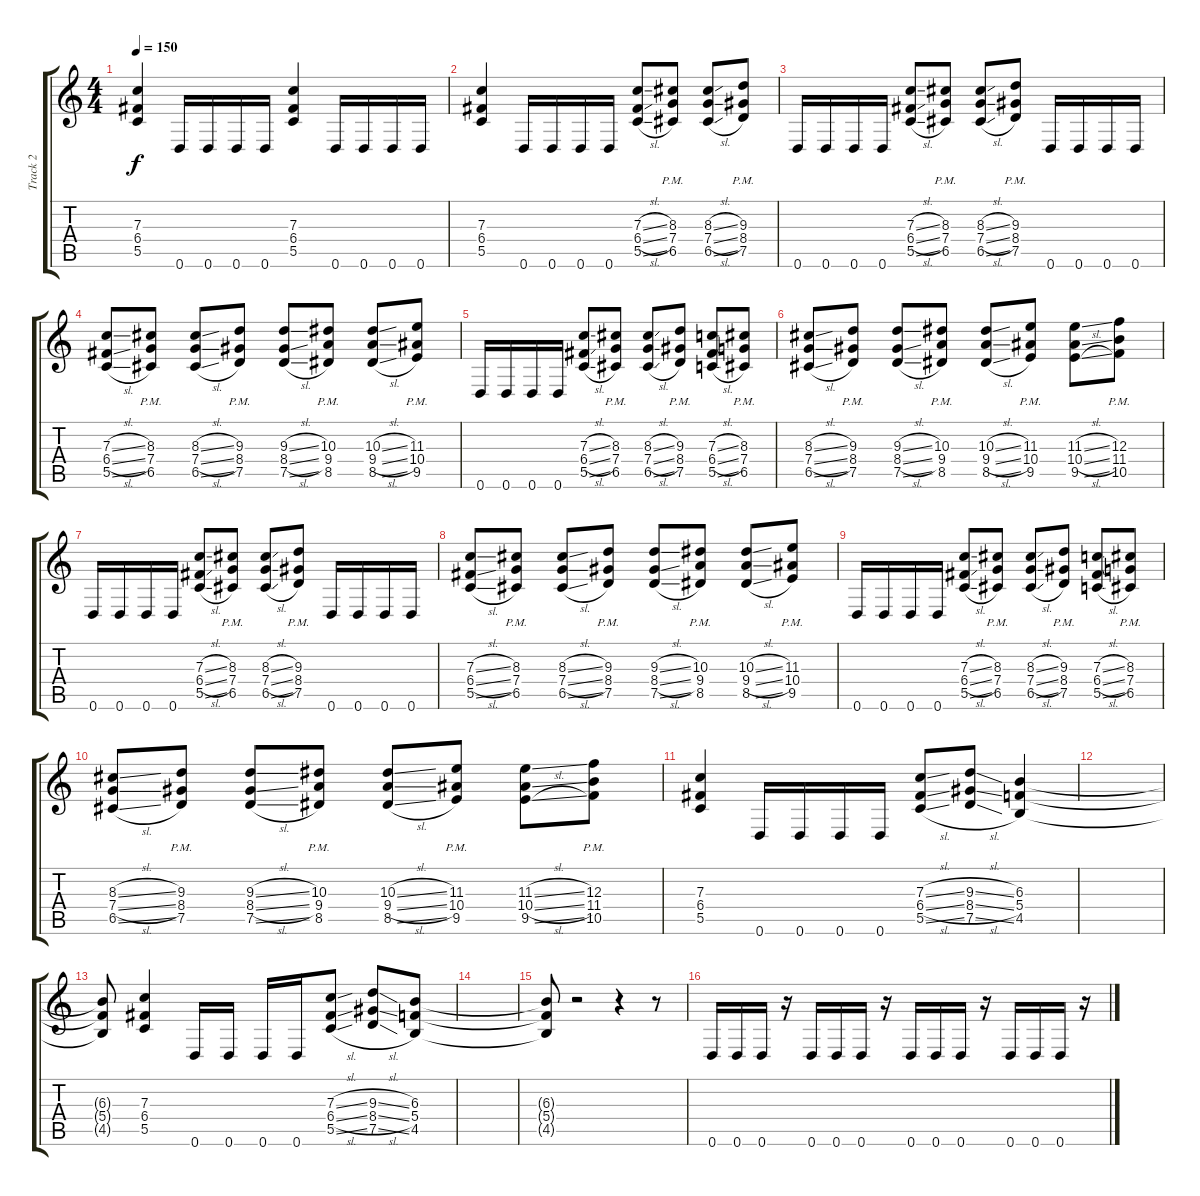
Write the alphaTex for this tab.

\track ("Track 2" "Track 2") {instrument distortionguitar}
\staff {score tabs}
\tuning (D4 A3 F3 C3 G2 D2) {hide}
\ts (4 4)
\tempo 150
\clef g2
\ks c
(7.3 6.4 5.5).4{dy f} 0.6.16 0.6.16 0.6.16 0.6.16 (7.3 6.4 5.5).4 0.6.16 0.6.16 0.6.16 0.6.16 |
(7.3 6.4 5.5).4 0.6.16 0.6.16 0.6.16 0.6.16 (7.3{sl} 6.4{sl} 5.5{sl}).8 (8.3 7.4 6.5{pm}).8 (8.3{sl} 7.4{sl} 6.5{sl}).8 (9.3 8.4 7.5{pm}).8 |
0.6.16 0.6.16 0.6.16 0.6.16 (7.3{sl} 6.4{sl} 5.5{sl}).8 (8.3 7.4 6.5{pm}).8 (8.3{sl} 7.4{sl} 6.5{sl}).8 (9.3 8.4 7.5{pm}).8 0.6.16 0.6.16 0.6.16 0.6.16 |
(7.3{sl} 6.4{sl} 5.5{sl}).8 (8.3{pm} 7.4 6.5).8 (8.3{sl} 7.4{sl} 6.5{sl}).8 (9.3 8.4{pm} 7.5).8 (9.3{sl} 8.4{sl} 7.5{sl}).8 (10.3 9.4{pm} 8.5).8 (10.3{sl} 9.4{sl} 8.5{sl}).8 (11.3 10.4{pm} 9.5).8 |
0.6.16 0.6.16 0.6.16 0.6.16 (7.3{sl} 6.4{sl} 5.5{sl}).8 (8.3 7.4 6.5{pm}).8 (8.3{sl} 7.4{sl} 6.5{sl}).8 (9.3 8.4 7.5{pm}).8 (7.3{sl} 6.4{sl} 5.5{sl}).8 (8.3{pm} 7.4 6.5).8 |
(8.3{sl} 7.4{sl} 6.5{sl}).8 (9.3 8.4{pm} 7.5).8 (9.3{sl} 8.4{sl} 7.5{sl}).8 (10.3 9.4{pm} 8.5).8 (10.3{sl} 9.4{sl} 8.5{sl}).8 (11.3 10.4{pm} 9.5).8 (11.3{sl} 10.4{sl} 9.5{sl}).8 (12.3{pm} 11.4 10.5).8 |
0.6.16 0.6.16 0.6.16 0.6.16 (7.3{sl} 6.4{sl} 5.5{sl}).8 (8.3 7.4 6.5{pm}).8 (8.3{sl} 7.4{sl} 6.5{sl}).8 (9.3 8.4 7.5{pm}).8 0.6.16 0.6.16 0.6.16 0.6.16 |
(7.3{sl} 6.4{sl} 5.5{sl}).8 (8.3{pm} 7.4 6.5).8 (8.3{sl} 7.4{sl} 6.5{sl}).8 (9.3 8.4{pm} 7.5).8 (9.3{sl} 8.4{sl} 7.5{sl}).8 (10.3 9.4{pm} 8.5).8 (10.3{sl} 9.4{sl} 8.5{sl}).8 (11.3 10.4{pm} 9.5).8 |
0.6.16 0.6.16 0.6.16 0.6.16 (7.3{sl} 6.4{sl} 5.5{sl}).8 (8.3 7.4 6.5{pm}).8 (8.3{sl} 7.4{sl} 6.5{sl}).8 (9.3 8.4 7.5{pm}).8 (7.3{sl} 6.4{sl} 5.5{sl}).8 (8.3{pm} 7.4 6.5).8 |
(8.3{sl} 7.4{sl} 6.5{sl}).8 (9.3 8.4{pm} 7.5).8 (9.3{sl} 8.4{sl} 7.5{sl}).8 (10.3 9.4{pm} 8.5).8 (10.3{sl} 9.4{sl} 8.5{sl}).8 (11.3 10.4{pm} 9.5).8 (11.3{sl} 10.4{sl} 9.5{sl}).8 (12.3{pm} 11.4 10.5).8 |
(7.3 6.4 5.5).4 0.6.16 0.6.16 0.6.16 0.6.16 (7.3{sl} 6.4{sl} 5.5{sl}).8 (9.3{sl} 8.4{sl} 7.5{sl}).8 (6.3 5.4 4.5).4 |
|
(6.3{t} 5.4{t} 4.5{t}).8 (7.3 6.4 5.5).4 0.6.16 0.6.16 0.6.16 0.6.16 (7.3{sl} 6.4{sl} 5.5{sl}).8 (9.3{sl} 8.4{sl} 7.5{sl}).8 (6.3 5.4 4.5).8 |
|
(6.3{t} 5.4{t} 4.5{t}).8 r.2 r.4 r.8 |
0.6.16 0.6.16 0.6.16 r.16 0.6.16 0.6.16 0.6.16 r.16 0.6.16 0.6.16 0.6.16 r.16 0.6.16 0.6.16 0.6.16 r.16
